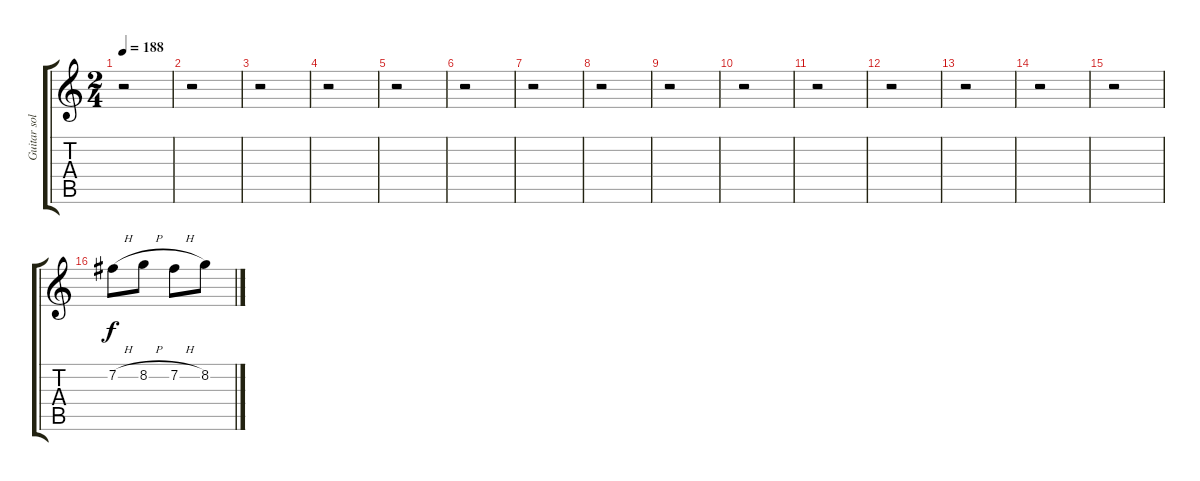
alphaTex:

\track ("Guitar solo" "Guitar sol") {instrument overdrivenguitar}
\staff {score tabs}
\tuning (E4 B3 G3 D3 A2 E2) {hide}
\ts (2 4)
\tempo 188
\clef g2
\ks c
r.2{dy f} |
r.2 |
r.2 |
r.2 |
r.2 |
r.2 |
r.2 |
r.2 |
r.2 |
r.2 |
r.2 |
r.2 |
r.2 |
r.2 |
r.2 |
7.2{h}.8{volume 16 balance 5 instrument distortionguitar} 8.2{h}.8 7.2{h}.8 8.2{h}.8
